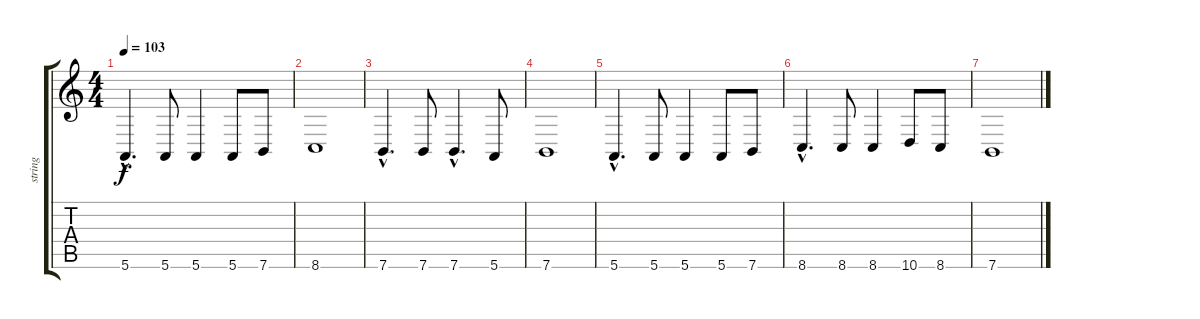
\track ("string" "string") {instrument stringensemble2}
\staff {score tabs}
\tuning (E4 B3 G3 D3 A2 E2) {hide}
\ts (4 4)
\tempo 103
\clef g2
\ks c
5.6{hac}.4{d dy f} 5.6.8 5.6.4 5.6.8 7.6.8 |
8.6.1 |
7.6{hac}.4{d} 7.6.8 7.6{hac}.4{d} 5.6.8 |
7.6.1 |
5.6{hac}.4{d} 5.6.8 5.6.4 5.6.8 7.6.8 |
8.6{hac}.4{d} 8.6.8 8.6.4 10.6.8 8.6.8 |
7.6.1
